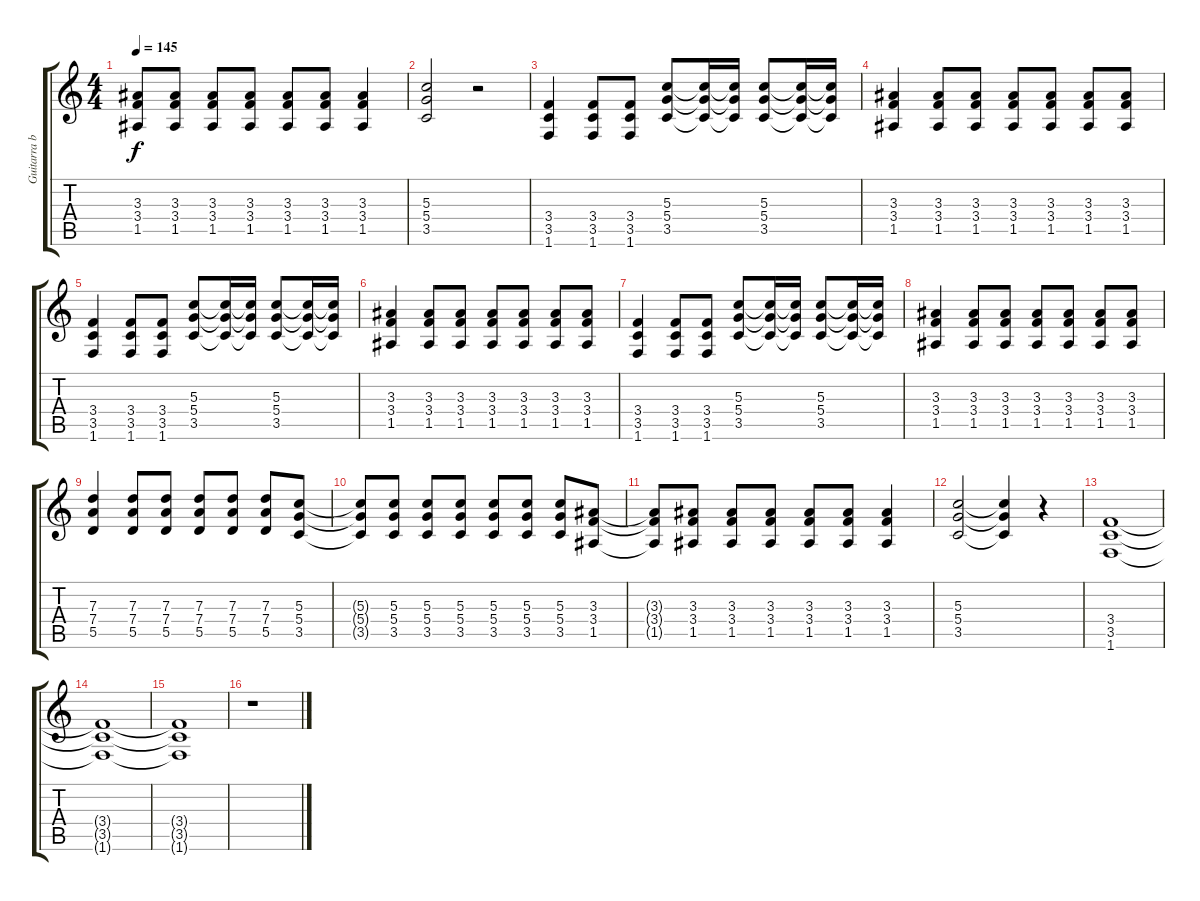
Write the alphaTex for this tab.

\track ("Guitarra base" "Guitarra b") {instrument overdrivenguitar}
\staff {score tabs}
\tuning (E4 B3 G3 D3 A2 E2) {hide}
\ts (4 4)
\tempo 145
\clef g2
\ks c
(3.3{t} 3.4{t} 1.5{t}).8{dy f} (3.3 3.4 1.5).8 (3.3 3.4 1.5).8 (3.3 3.4 1.5).8 (3.3 3.4 1.5).8 (3.3 3.4 1.5).8 (3.3 3.4 1.5).4 |
(5.3 5.4 3.5).2 r.2 |
(3.4 3.5 1.6).4 (3.4 3.5 1.6).8 (3.4 3.5 1.6).8 (5.3 5.4 3.5).8 (5.3{t} 5.4{t} 3.5{t}).16 (5.3{t} 5.4{t} 3.5{t}).16 (5.3 5.4 3.5).8 (5.3{t} 5.4{t} 3.5{t}).16 (5.3{t} 5.4{t} 3.5{t}).16 |
(3.3 3.4 1.5).4 (3.3 3.4 1.5).8 (3.3 3.4 1.5).8 (3.3 3.4 1.5).8 (3.3 3.4 1.5).8 (3.3 3.4 1.5).8 (3.3 3.4 1.5).8 |
(3.4 3.5 1.6).4 (3.4 3.5 1.6).8 (3.4 3.5 1.6).8 (5.3 5.4 3.5).8 (5.3{t} 5.4{t} 3.5{t}).16 (5.3{t} 5.4{t} 3.5{t}).16 (5.3 5.4 3.5).8 (5.3{t} 5.4{t} 3.5{t}).16 (5.3{t} 5.4{t} 3.5{t}).16 |
(3.3 3.4 1.5).4 (3.3 3.4 1.5).8 (3.3 3.4 1.5).8 (3.3 3.4 1.5).8 (3.3 3.4 1.5).8 (3.3 3.4 1.5).8 (3.3 3.4 1.5).8 |
(3.4 3.5 1.6).4 (3.4 3.5 1.6).8 (3.4 3.5 1.6).8 (5.3 5.4 3.5).8 (5.3{t} 5.4{t} 3.5{t}).16 (5.3{t} 5.4{t} 3.5{t}).16 (5.3 5.4 3.5).8 (5.3{t} 5.4{t} 3.5{t}).16 (5.3{t} 5.4{t} 3.5{t}).16 |
(3.3 3.4 1.5).4 (3.3 3.4 1.5).8 (3.3 3.4 1.5).8 (3.3 3.4 1.5).8 (3.3 3.4 1.5).8 (3.3 3.4 1.5).8 (3.3 3.4 1.5).8 |
(7.3 7.4 5.5).4 (7.3 7.4 5.5).8 (7.3 7.4 5.5).8 (7.3 7.4 5.5).8 (7.3 7.4 5.5).8 (7.3 7.4 5.5).8 (5.3 5.4 3.5).8 |
(5.3{t} 5.4{t} 3.5{t}).8 (5.3 5.4 3.5).8 (5.3 5.4 3.5).8 (5.3 5.4 3.5).8 (5.3 5.4 3.5).8 (5.3 5.4 3.5).8 (5.3 5.4 3.5).8 (3.3 3.4 1.5).8 |
(3.3{t} 3.4{t} 1.5{t}).8 (3.3 3.4 1.5).8 (3.3 3.4 1.5).8 (3.3 3.4 1.5).8 (3.3 3.4 1.5).8 (3.3 3.4 1.5).8 (3.3 3.4 1.5).4 |
(5.3 5.4 3.5).2 (5.3{t} 5.4{t} 3.5{t}).4 r.4 |
(3.4 3.5 1.6).1 |
(3.4{t} 3.5{t} 1.6{t}).1 |
(3.4{t} 3.5{t} 1.6{t}).1 |
r.1
